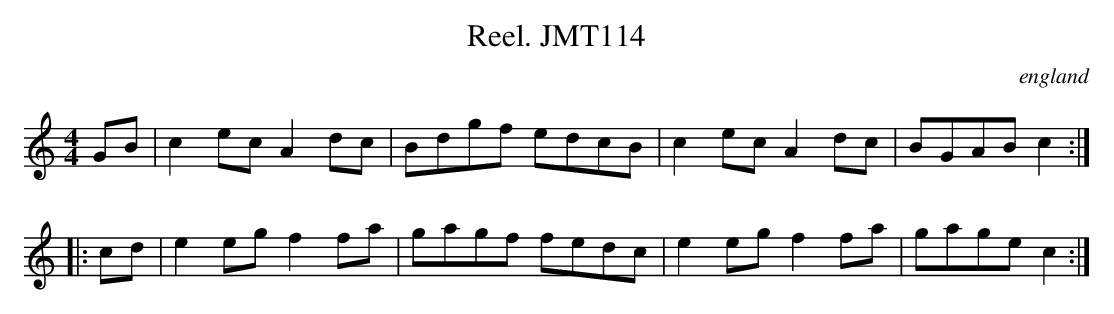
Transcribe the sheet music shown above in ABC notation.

X:1
T:Reel. JMT114
O:england
M:4/4
L:1/8
K:C
GB|c2ecA2dc|B-dgf e-dcB|c2ecA2dc|BGABc2:|
|:cd|e2egf2fa|g-agf fedc|e2egf2fa|gagec2:|]
